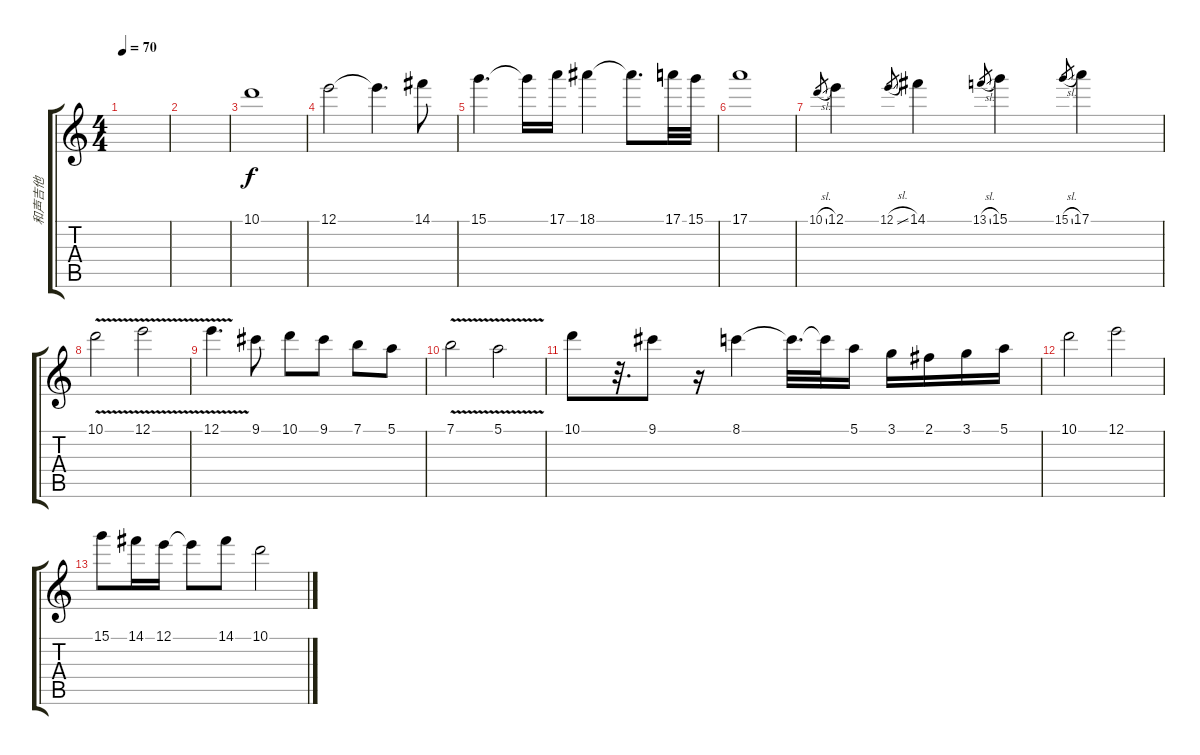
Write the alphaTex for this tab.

\track ("和声吉他" "和声吉他") {instrument distortionguitar}
\staff {score tabs}
\tuning (E4 B3 G3 D3 A2 E2) {hide}
\ts (4 4)
\tempo 70
\clef g2
\ks c
|
|
10.1.1 |
12.1.2 12.1{t}.4{d} 14.1.8 |
15.1.4{d} 15.1{t}.16 17.1.16 18.1.4 18.1{t}.8{d} 17.1.32 15.1.32 |
17.1.1 |
10.1{sl}.8{gr} 12.1.4 12.1{sl}.8{gr} 14.1.4 13.1{sl}.8{gr} 15.1.4 15.1{sl}.8{gr} 17.1.4 |
10.1{v}.2 12.1{v}.2 |
12.1{v}.4{d} 9.1.8 10.1.8 9.1.8 7.1.8 5.1.8 |
7.1{v}.2 5.1{v}.2 |
10.1.8 r.32{d} 9.1.8 r.16 8.1.4 8.1{t}.32{d txt ""} 8.1{t}.32 5.1.16 3.1.16 2.1.16 3.1.16 5.1.16 |
10.1.2 12.1.2 |
15.1.8 14.1.16 12.1.16 12.1{t}.8 14.1.8 10.1.2
